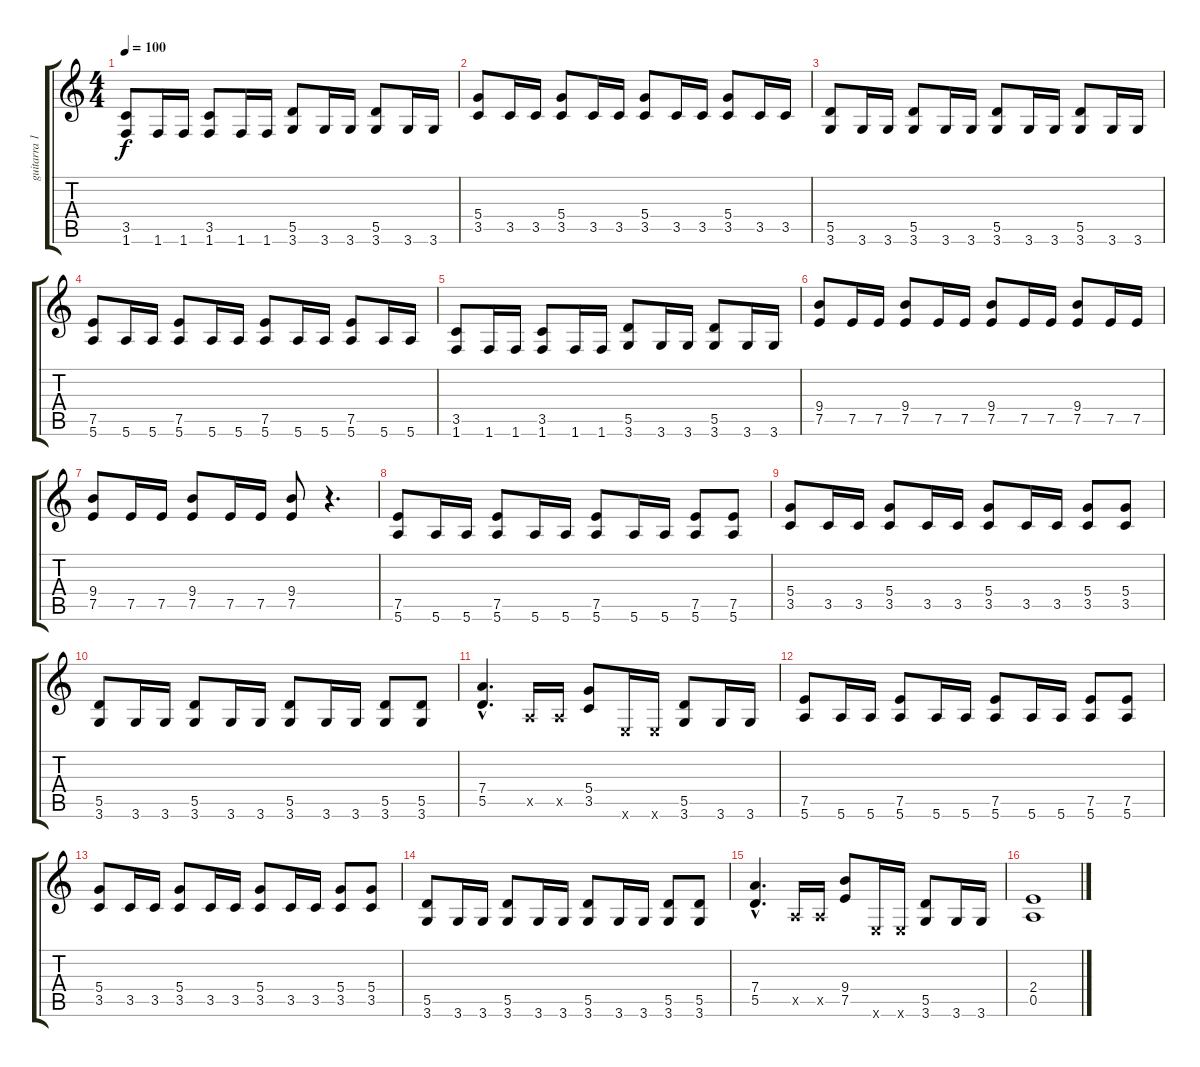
\track ("guitarra 1" "guitarra 1") {instrument overdrivenguitar}
\staff {score tabs}
\tuning (E4 B3 G3 D3 A2 E2) {hide}
\ts (4 4)
\tempo 100
\clef g2
\ks c
(3.5 1.6).8{dy f} 1.6.16 1.6.16 (3.5 1.6).8 1.6.16 1.6.16 (5.5 3.6).8 3.6.16 3.6.16 (5.5 3.6).8 3.6.16 3.6.16 |
(5.4 3.5).8 3.5.16 3.5.16 (5.4 3.5).8 3.5.16 3.5.16 (5.4 3.5).8 3.5.16 3.5.16 (5.4 3.5).8 3.5.16 3.5.16 |
(5.5 3.6).8 3.6.16 3.6.16 (5.5 3.6).8 3.6.16 3.6.16 (5.5 3.6).8 3.6.16 3.6.16 (5.5 3.6).8 3.6.16 3.6.16 |
(7.5 5.6).8 5.6.16 5.6.16 (7.5 5.6).8 5.6.16 5.6.16 (7.5 5.6).8 5.6.16 5.6.16 (7.5 5.6).8 5.6.16 5.6.16 |
(3.5 1.6).8 1.6.16 1.6.16 (3.5 1.6).8 1.6.16 1.6.16 (5.5 3.6).8 3.6.16 3.6.16 (5.5 3.6).8 3.6.16 3.6.16 |
(9.4 7.5).8 7.5.16 7.5.16 (9.4 7.5).8 7.5.16 7.5.16 (9.4 7.5).8 7.5.16 7.5.16 (9.4 7.5).8 7.5.16 7.5.16 |
(9.4 7.5).8 7.5.16 7.5.16 (9.4 7.5).8 7.5.16 7.5.16 (9.4 7.5).8 r.4{d} |
\section ("" "")
(7.5 5.6).8 5.6.16 5.6.16 (7.5 5.6).8 5.6.16 5.6.16 (7.5 5.6).8 5.6.16 5.6.16 (7.5 5.6).8 (7.5 5.6).8 |
(5.4 3.5).8 3.5.16 3.5.16 (5.4 3.5).8 3.5.16 3.5.16 (5.4 3.5).8 3.5.16 3.5.16 (5.4 3.5).8 (5.4 3.5).8 |
(5.5 3.6).8 3.6.16 3.6.16 (5.5 3.6).8 3.6.16 3.6.16 (5.5 3.6).8 3.6.16 3.6.16 (5.5 3.6).8 (5.5 3.6).8 |
(7.4{hac} 5.5{hac}).4{d} 0.5{x}.16 0.5{x}.16 (5.4 3.5).8 0.6{x}.16 0.6{x}.16 (5.5 3.6).8 3.6.16 3.6.16 |
(7.5 5.6).8 5.6.16 5.6.16 (7.5 5.6).8 5.6.16 5.6.16 (7.5 5.6).8 5.6.16 5.6.16 (7.5 5.6).8 (7.5 5.6).8 |
(5.4 3.5).8 3.5.16 3.5.16 (5.4 3.5).8 3.5.16 3.5.16 (5.4 3.5).8 3.5.16 3.5.16 (5.4 3.5).8 (5.4 3.5).8 |
(5.5 3.6).8 3.6.16 3.6.16 (5.5 3.6).8 3.6.16 3.6.16 (5.5 3.6).8 3.6.16 3.6.16 (5.5 3.6).8 (5.5 3.6).8 |
(7.4{hac} 5.5{hac}).4{d} 0.5{x}.16 0.5{x}.16 (9.4 7.5).8 0.6{x}.16 0.6{x}.16 (5.5 3.6).8 3.6.16 3.6.16 |
\section ("" "")
(2.4 0.5).1
